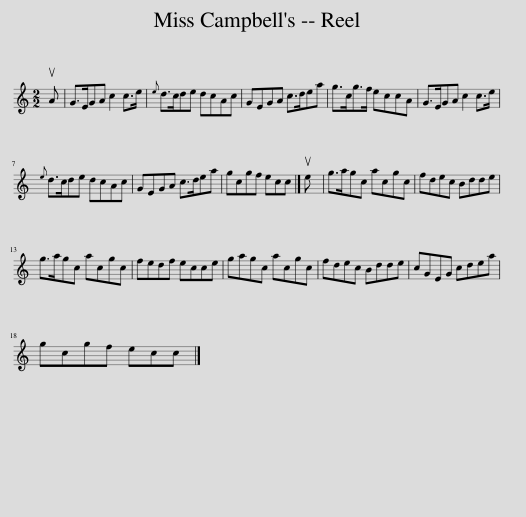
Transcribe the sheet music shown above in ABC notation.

X:1
L:1/8
M:2/2
I:linebreak $
K:C
V:1 treble
V:1
 uA | G>EGA c2 c>e |{e} d>cde dcAc | GEGA c>dea | g>cg>f eccA | %5
 G>EGA c2 c>e |${e} d>cde dcAc | GEGA c>dea | gcgf ecc |] ue | %10
 g>agc acgc | fdec Bdde |$ g>agc acgc | fedf ecce | gagc acgc | %15
 fdec Bdde | cGEG cdea |$ gcgf ecc |] %18
